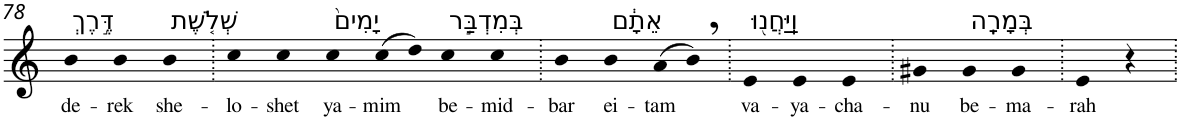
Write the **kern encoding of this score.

**kern	**text
*part1	*part1
*staff1	*staff1
*I"Piano	*
*I'Pno	*
!!LO:PB:g=z
*clefG2	*
*k[]	*
=78	=78
!LO:TX:a:t=דֶּ֣רֶךְ	!
!	!LO:LY:b
4b	de-
!	!LO:LY:b
4b	-rek
!LO:TX:a:t=שְׁלֹ֤שֶׁת	!
!	!LO:LY:b
4b	she-
=79.	=79.
!	!LO:LY:b
4cc	-lo-
!	!LO:LY:b
4cc	-shet
!LO:TX:a:t=יָמִים֙	!
!	!LO:LY:b
4cc	ya-
!	!LO:LY:b
(>8cc	-mim
8dd)	.
!LO:TX:a:t=בְּמִדְבַּ֣ר	!
!	!LO:LY:b
4cc	be-
!	!LO:LY:b
4cc	-mid-
=80.	=80.
!	!LO:LY:b
4b	-bar
!LO:TX:a:t=אֵתָ֔ם	!
!	!LO:LY:b
4b	ei-
!	!LO:LY:b
(>8a	-tam
8b,)	.
=81.	=81.
!LO:TX:a:t=וַֽיַּחֲנ֖וּ	!
!	!LO:LY:b
4e	va-
!	!LO:LY:b
4e	-ya-
!	!LO:LY:b
4e	-cha-
=82.	=82.
!	!LO:LY:b
4g#X	-nu
!LO:TX:a:t=בְּמָרָֽה	!
!	!LO:LY:b
4g#	be-
!	!LO:LY:b
4g#	-ma-
=83.	=83.
!	!LO:LY:b
4e	-rah
4r	.
=.	=.
*-	*-
